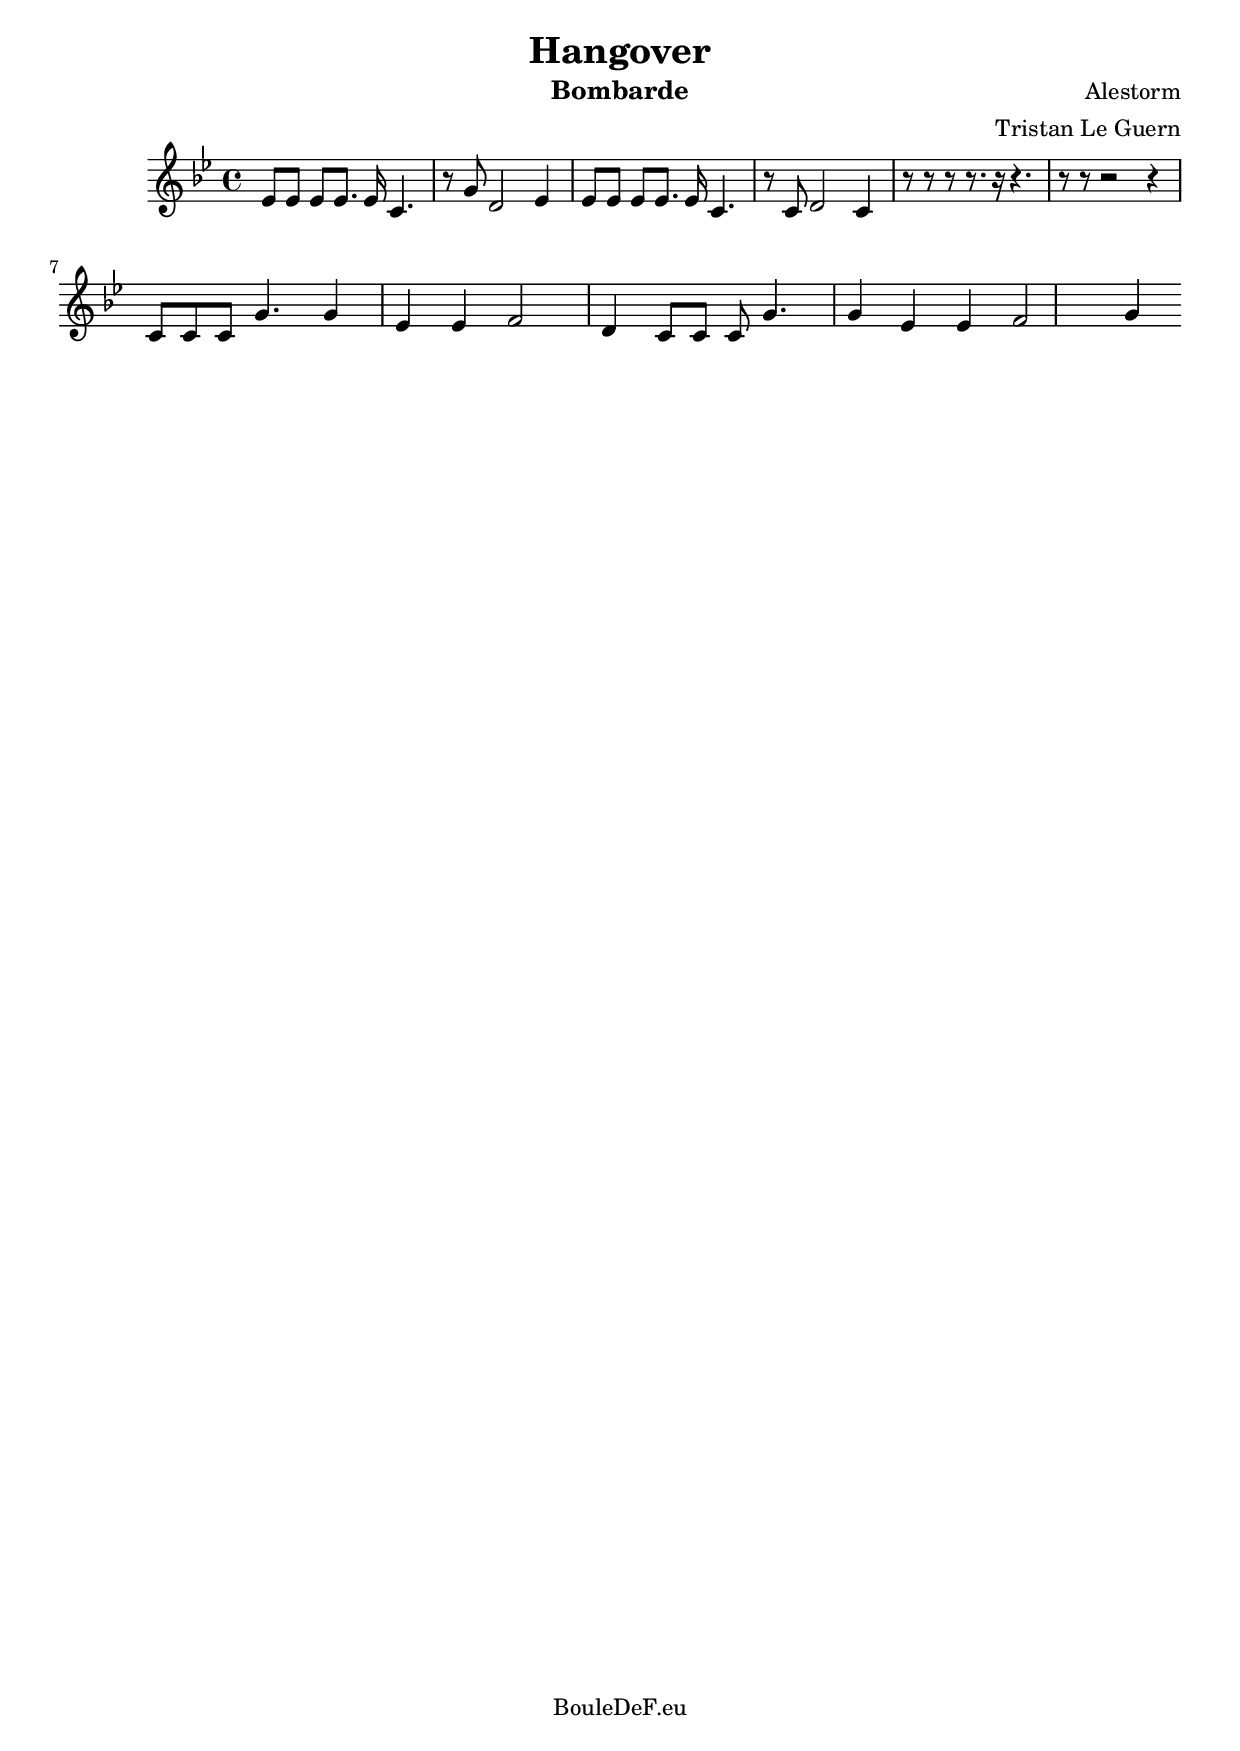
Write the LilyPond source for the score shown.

\version "2.14.2"
\include "italiano.ly"

\header {
	title = "Hangover"
	composer = "Alestorm"
	arranger = "Tristan Le Guern"
	instrument = "Bombarde"
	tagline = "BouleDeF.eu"
}

\score {
	\new Staff \relative si {
		\clef treble
		\key sib \major
		\time 4/4

		mib8 mib mib mib8. mib16 do4.
		| r8 sol'8 re2 mib4
		| mib8 mib mib mib8. mib16 do4.
		| r8 do8 re2 do4
		| r8 r r r8. r16 r4.
		| r8 r r2 r4
		\break
		% ... 
		do8 do do sol'4. sol4 mib mib fa2 re4
		do8 do do sol'4. sol4 mib mib fa2 sol4
	}
}
